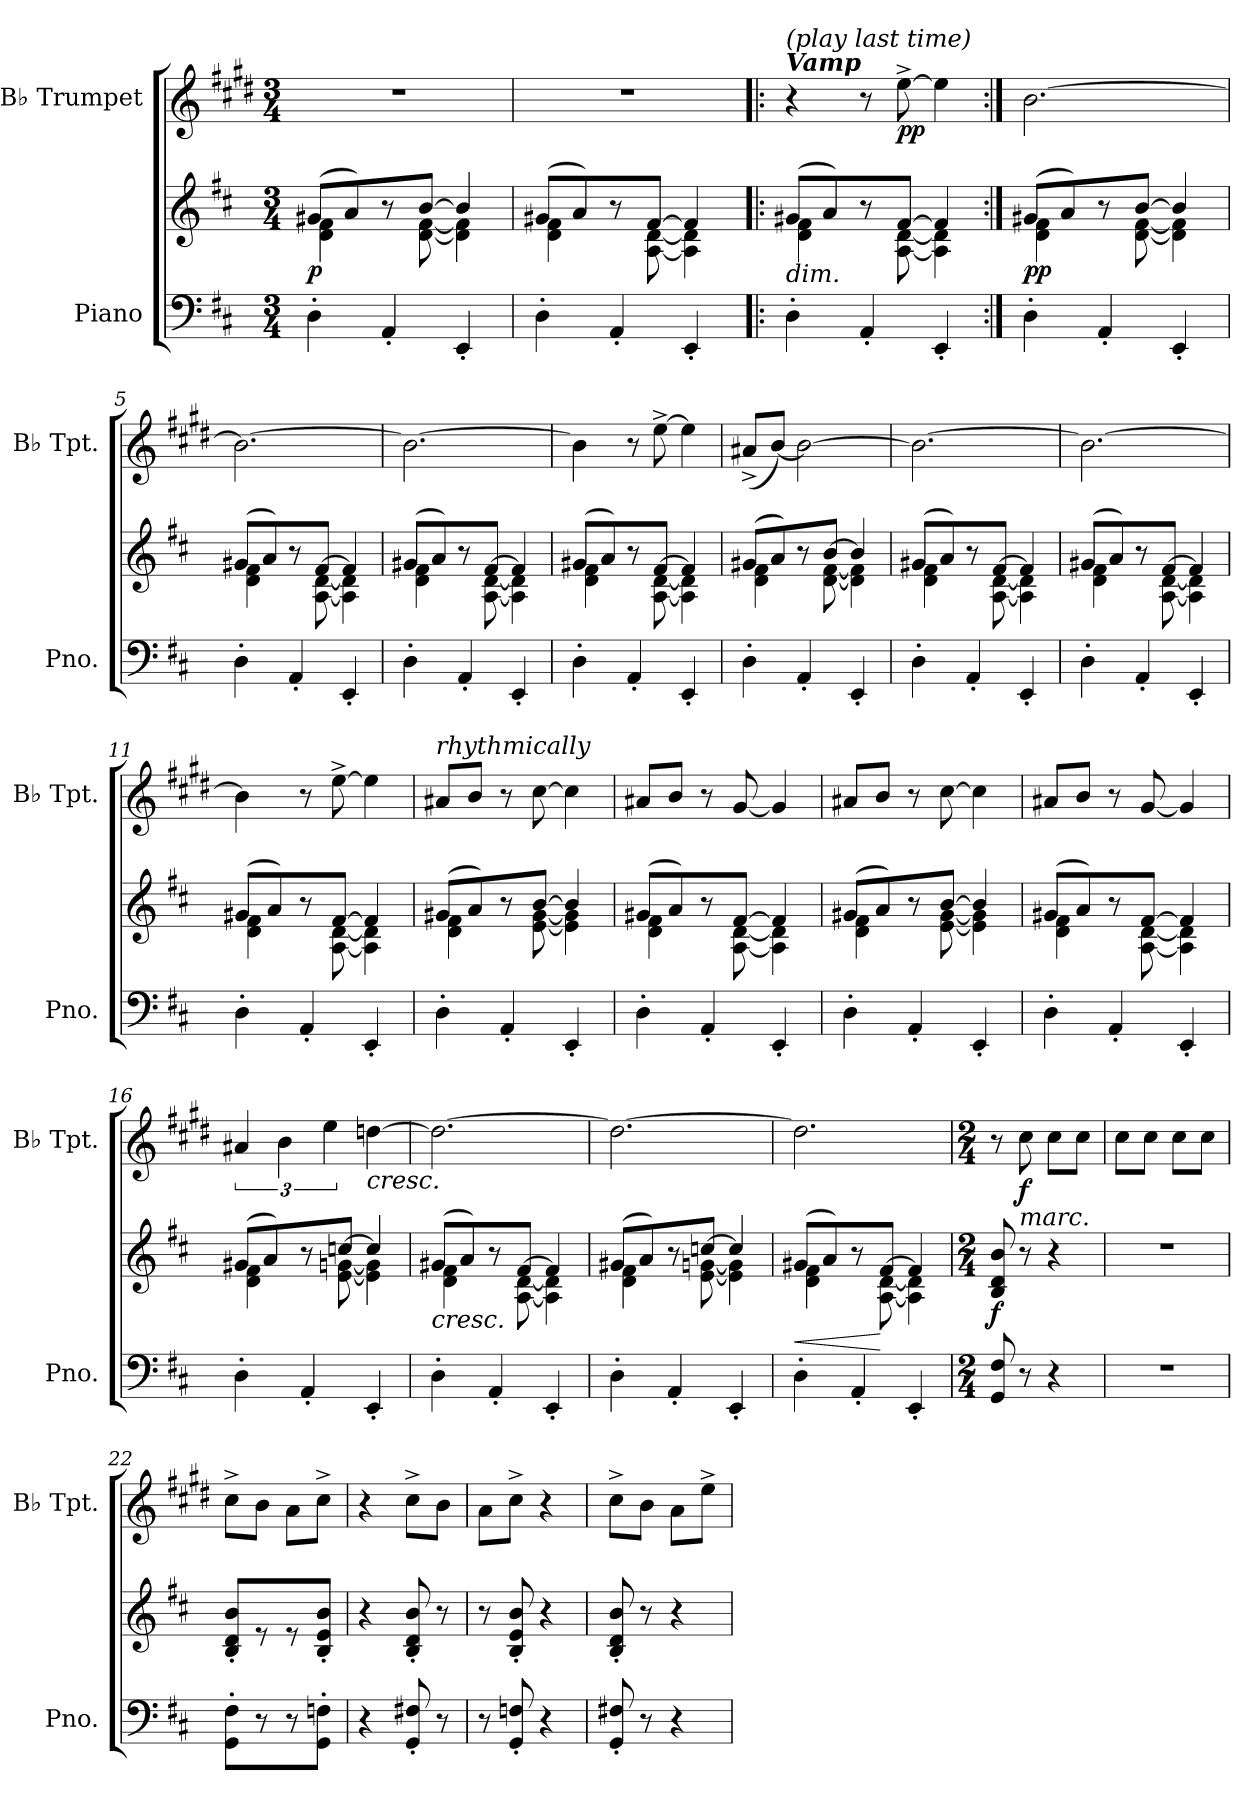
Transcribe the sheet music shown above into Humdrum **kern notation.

**kern	**kern	**dynam	**kern	**dynam
*part2	*part2	*part2	*part1	*part1
*staff3	*staff2	*staff2/3	*staff1	*staff1
*I"Piano	*	*	*I"B♭ Trumpet	*
*I'Pno.	*	*	*I'B♭ Tpt.	*
*clefF4	*clefG2	*	*clefG2	*
*	*	*	*ITrd1c2	*
*k[f#c#]	*k[f#c#]	*	*k[f#c#]	*
*M3/4	*M3/4	*	*M3/4	*
*MM200	*MM200	*	*MM200	*
=1	=1	=1	=1	=1
*	*^	*	*	*
!	!	!	!LO:DY:b	!	!
4D'\	(>8g#X/L	4d\ 4f#\	p	2.r	.
.	8a/)	.	.	.	.
4AA'/	8rgyy	8r	.	.	.
.	[8b/J	[8d\ [8f#\	.	.	.
4EE'/	4b/]	4d\] 4f#\]	.	.	.
=2	=2	=2	=2	=2	=2
4D'\	(>8g#X/L	4d\ 4f#\	.	2.r	.
.	8a/)	.	.	.	.
4AA'/	8reyy	8r	.	.	.
.	[8f#/J	[8A\ [8d\	.	.	.
4EE'/	4f#/]	4A\] 4d\]	.	.	.
=3!|:	=3!|:	=3!|:	=3!|:	=3!|:	=3!|:
!	!	!	!	!LO:TX:Bi:t=Vamp	!
!	!	!	!	!LO:TX:a:i:t=(play last time)	!
!	!LO:TX:b:i:t=dim.	!	!	!	!
4D'\	(>8g#X/L	4d\ 4f#\	.	4r	.
.	8a/)	.	.	.	.
4AA'/	8reyy	8r	.	8r	.
!	!	!	!	!	!LO:DY:b
.	[8f#/J	[8A\ [8d\	.	[8dd^\	pp
4EE'/	4f#/]	4A\] 4d\]	.	4dd\]	.
!!LO:LB:g=z
=4:|!	=4:|!	=4:|!	=4:|!	=4:|!	=4:|!
!	!	!	!LO:DY:b	!	!
4D'\	(>8g#X/L	4d\ 4f#\	pp	[2.a\	.
.	8a/)	.	.	.	.
4AA'/	8rgyy	8r	.	.	.
.	[8b/J	[8d\ [8f#\	.	.	.
4EE'/	4b/]	4d\] 4f#\]	.	.	.
=5	=5	=5	=5	=5	=5
4D'\	(>8g#X/L	4d\ 4f#\	.	2.a\_	.
.	8a/)	.	.	.	.
4AA'/	8reyy	8r	.	.	.
.	[8f#/J	[8A\ [8d\	.	.	.
4EE'/	4f#/]	4A\] 4d\]	.	.	.
=6	=6	=6	=6	=6	=6
4D'\	(>8g#X/L	4d\ 4f#\	.	2.a\_	.
.	8a/)	.	.	.	.
4AA'/	8reyy	8r	.	.	.
.	[8f#/J	[8A\ [8d\	.	.	.
4EE'/	4f#/]	4A\] 4d\]	.	.	.
=7	=7	=7	=7	=7	=7
4D'\	(>8g#X/L	4d\ 4f#\	.	4a\]	.
.	8a/)	.	.	.	.
4AA'/	8reyy	8r	.	8r	.
.	[8f#/J	[8A\ [8d\	.	[8dd^\	.
4EE'/	4f#/]	4A\] 4d\]	.	4dd\]	.
!!LO:LB:g=z
=8	=8	=8	=8	=8	=8
4D'\	(>8g#X/L	4d\ 4f#\	.	(<8g#X^/L	.
.	8a/)	.	.	[8a/J)	.
4AA'/	8rgyy	8r	.	2a\_	.
.	[8b/J	[8d\ [8f#\	.	.	.
4EE'/	4b/]	4d\] 4f#\]	.	.	.
=9	=9	=9	=9	=9	=9
4D'\	(>8g#X/L	4d\ 4f#\	.	2.a\_	.
.	8a/)	.	.	.	.
4AA'/	8reyy	8r	.	.	.
.	[8f#/J	[8A\ [8d\	.	.	.
4EE'/	4f#/]	4A\] 4d\]	.	.	.
=10	=10	=10	=10	=10	=10
4D'\	(>8g#X/L	4d\ 4f#\	.	2.a\_	.
.	8a/)	.	.	.	.
4AA'/	8reyy	8r	.	.	.
.	[8f#/J	[8A\ [8d\	.	.	.
4EE'/	4f#/]	4A\] 4d\]	.	.	.
=11	=11	=11	=11	=11	=11
4D'\	(>8g#X/L	4d\ 4f#\	.	4a\]	.
.	8a/)	.	.	.	.
4AA'/	8reyy	8r	.	8r	.
.	[8f#/J	[8A\ [8d\	.	[8dd^\	.
4EE'/	4f#/]	4A\] 4d\]	.	4dd\]	.
!!LO:PB:g=z
=12	=12	=12	=12	=12	=12
!	!	!	!	!LO:TX:a:i:t=rhythmically	!
4D'\	(>8g#X/L	4d\ 4f#\	.	8g#X/L	.
.	8a/)	.	.	8a/J	.
4AA'/	8rgyy	8r	.	8r	.
.	[8b/J	[8e\ [8g#\	.	[8b\	.
4EE'/	4b/]	4e\] 4g#\]	.	4b\]	.
=13	=13	=13	=13	=13	=13
4D'\	(>8g#X/L	4d\ 4f#\	.	8g#X/L	.
.	8a/)	.	.	8a/J	.
4AA'/	8reyy	8r	.	8r	.
.	[8f#/J	[8A\ [8d\	.	[8f#/	.
4EE'/	4f#/]	4A\] 4d\]	.	4f#/]	.
=14	=14	=14	=14	=14	=14
4D'\	(>8g#X/L	4d\ 4f#\	.	8g#X/L	.
.	8a/)	.	.	8a/J	.
4AA'/	8rgyy	8r	.	8r	.
.	[8b/J	[8e\ [8g#\	.	[8b\	.
4EE'/	4b/]	4e\] 4g#\]	.	4b\]	.
=15	=15	=15	=15	=15	=15
4D'\	(>8g#X/L	4d\ 4f#\	.	8g#X/L	.
.	8a/)	.	.	8a/J	.
4AA'/	8reyy	8r	.	8r	.
.	[8f#/J	[8A\ [8d\	.	[8f#/	.
4EE'/	4f#/]	4A\] 4d\]	.	4f#/]	.
!!LO:LB:g=z
=16	=16	=16	=16	=16	=16
4D'\	(>8g#X/L	4d\ 4f#\	.	6g#X/	.
.	8a/)	.	.	.	.
.	.	.	.	6a\	.
4AA'/	8rgyy	8r	.	.	.
.	.	.	.	6dd\	.
.	[8ccn/J	[8e\ [8gn\	.	.	.
!	!	!	!	!LO:TX:b:i:t=cresc.	!
4EE'/	4cc/]	4e\] 4g\]	.	[4ccn\	.
=17	=17	=17	=17	=17	=17
!	!LO:TX:b:i:t=cresc.	!	!	!	!
4D'\	(>8g#X/L	4d\ 4f#\	.	2.cc\_	.
.	8a/)	.	.	.	.
4AA'/	8reyy	8r	.	.	.
.	[8f#/J	[8A\ [8d\	.	.	.
4EE'/	4f#/]	4A\] 4d\]	.	.	.
=18	=18	=18	=18	=18	=18
4D'\	(>8g#X/L	4d\ 4f#\	.	2.cc\_	.
.	8a/)	.	.	.	.
4AA'/	8rgyy	8r	.	.	.
.	[8ccn/J	[8e\ [8gn\	.	.	.
4EE'/	4cc/]	4e\] 4g\]	.	.	.
=19	=19	=19	=19	=19	=19
!	!	!	!LO:HP:b	!	!
4D'\	(>8g#X/L	4d\ 4f#\	<	2.cc\]	.
.	8a/)	.	.	.	.
4AA'/	8reyy	8r	.	.	.
.	[8f#/J	[8A\ [8d\	[	.	.
4EE'/	4f#/]	4A\] 4d\]	.	.	.
*	*v	*v	*	*	*
!!LO:LB:g=z
=20	=20	=20	=20	=20
*M2/4	*M2/4	*	*M2/4	*
*	*^	*	*	*
!	!	!	!LO:DY:b	!	!
*	*v	*v	*	*	*
8GG/ 8F#/	8B/ 8d/ 8b/	f	8r	.
!	!	!	!LO:TX:b:i:t=marc.	!
!	!	!	!	!LO:DY:b
8r	8r	.	8b\	f
4r	4r	.	8b\L	.
.	.	.	8b\J	.
=21	=21	=21	=21	=21
2r	2r	.	8b\L	.
.	.	.	8b\J	.
.	.	.	8b\L	.
.	.	.	8b\J	.
=22	=22	=22	=22	=22
8GG\' 8F#\'L	8B/' 8d/' 8b/'L	.	8b^\L	.
8r	8r	.	8a\J	.
8r	8r	.	8g\L	.
8GG\' 8Fn\'J	8B/' 8e/' 8b/'J	.	8b^\J	.
=23	=23	=23	=23	=23
4r	4r	.	4r	.
8GG/' 8F#X/'	8B/' 8d/' 8b/'	.	8b^\L	.
8r	8r	.	8a\J	.
=24	=24	=24	=24	=24
8r	8r	.	8g\L	.
8GG/' 8Fn/'	8B/' 8e/' 8b/'	.	8b^\J	.
4r	4r	.	4r	.
!!LO:PB:g=z
=25	=25	=25	=25	=25
8GG/' 8F#X/'	8B/' 8d/' 8b/'	.	8b^\L	.
8r	8r	.	8a\J	.
4r	4r	.	8g\L	.
.	.	.	8dd^\J	.
=	=	=	=	=
*-	*-	*-	*-	*-
